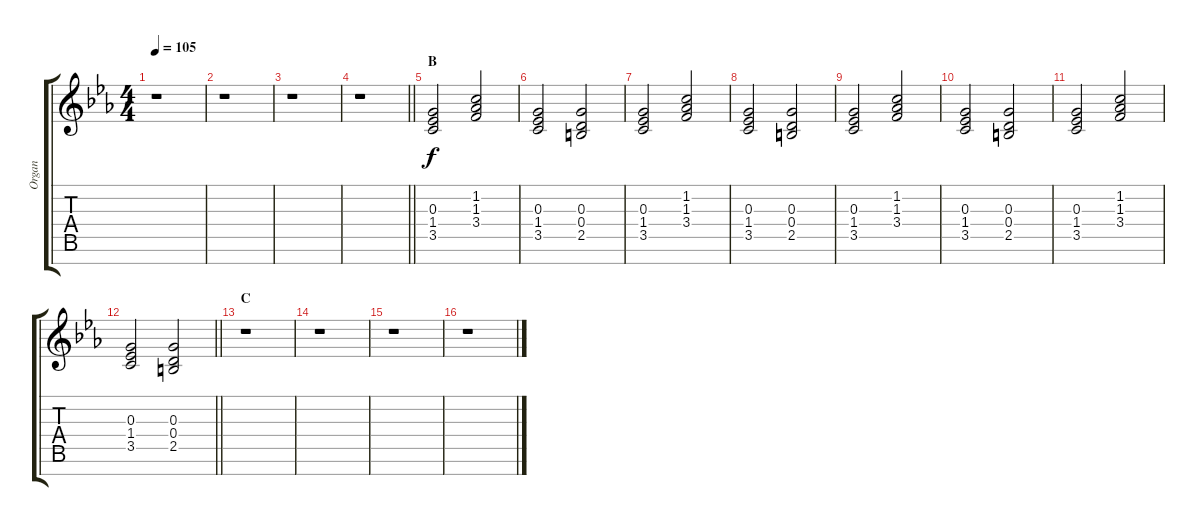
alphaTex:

\track ("Organ" "Organ") {instrument churchorgan}
\staff {score tabs}
\tuning (E5 B4 G4 D4 A3 E3 B2) {hide}
\ts (4 4)
\tempo 105
\clef g2
\ks eb
r.1{dy f} |
r.1 |
r.1 |
\barLineRight lightlight
r.1 |
\section ("" "B")
(0.3 1.4 3.5).2 (1.2 1.3 3.4).2 |
(0.3 1.4 3.5).2 (0.3 0.4 2.5).2 |
(0.3 1.4 3.5).2 (1.2 1.3 3.4).2 |
(0.3 1.4 3.5).2 (0.3 0.4 2.5).2 |
(0.3 1.4 3.5).2 (1.2 1.3 3.4).2 |
(0.3 1.4 3.5).2 (0.3 0.4 2.5).2 |
(0.3 1.4 3.5).2 (1.2 1.3 3.4).2 |
\barLineRight lightlight
(0.3 1.4 3.5).2 (0.3 0.4 2.5).2 |
\section ("" "C")
r.1 |
r.1 |
r.1 |
r.1
